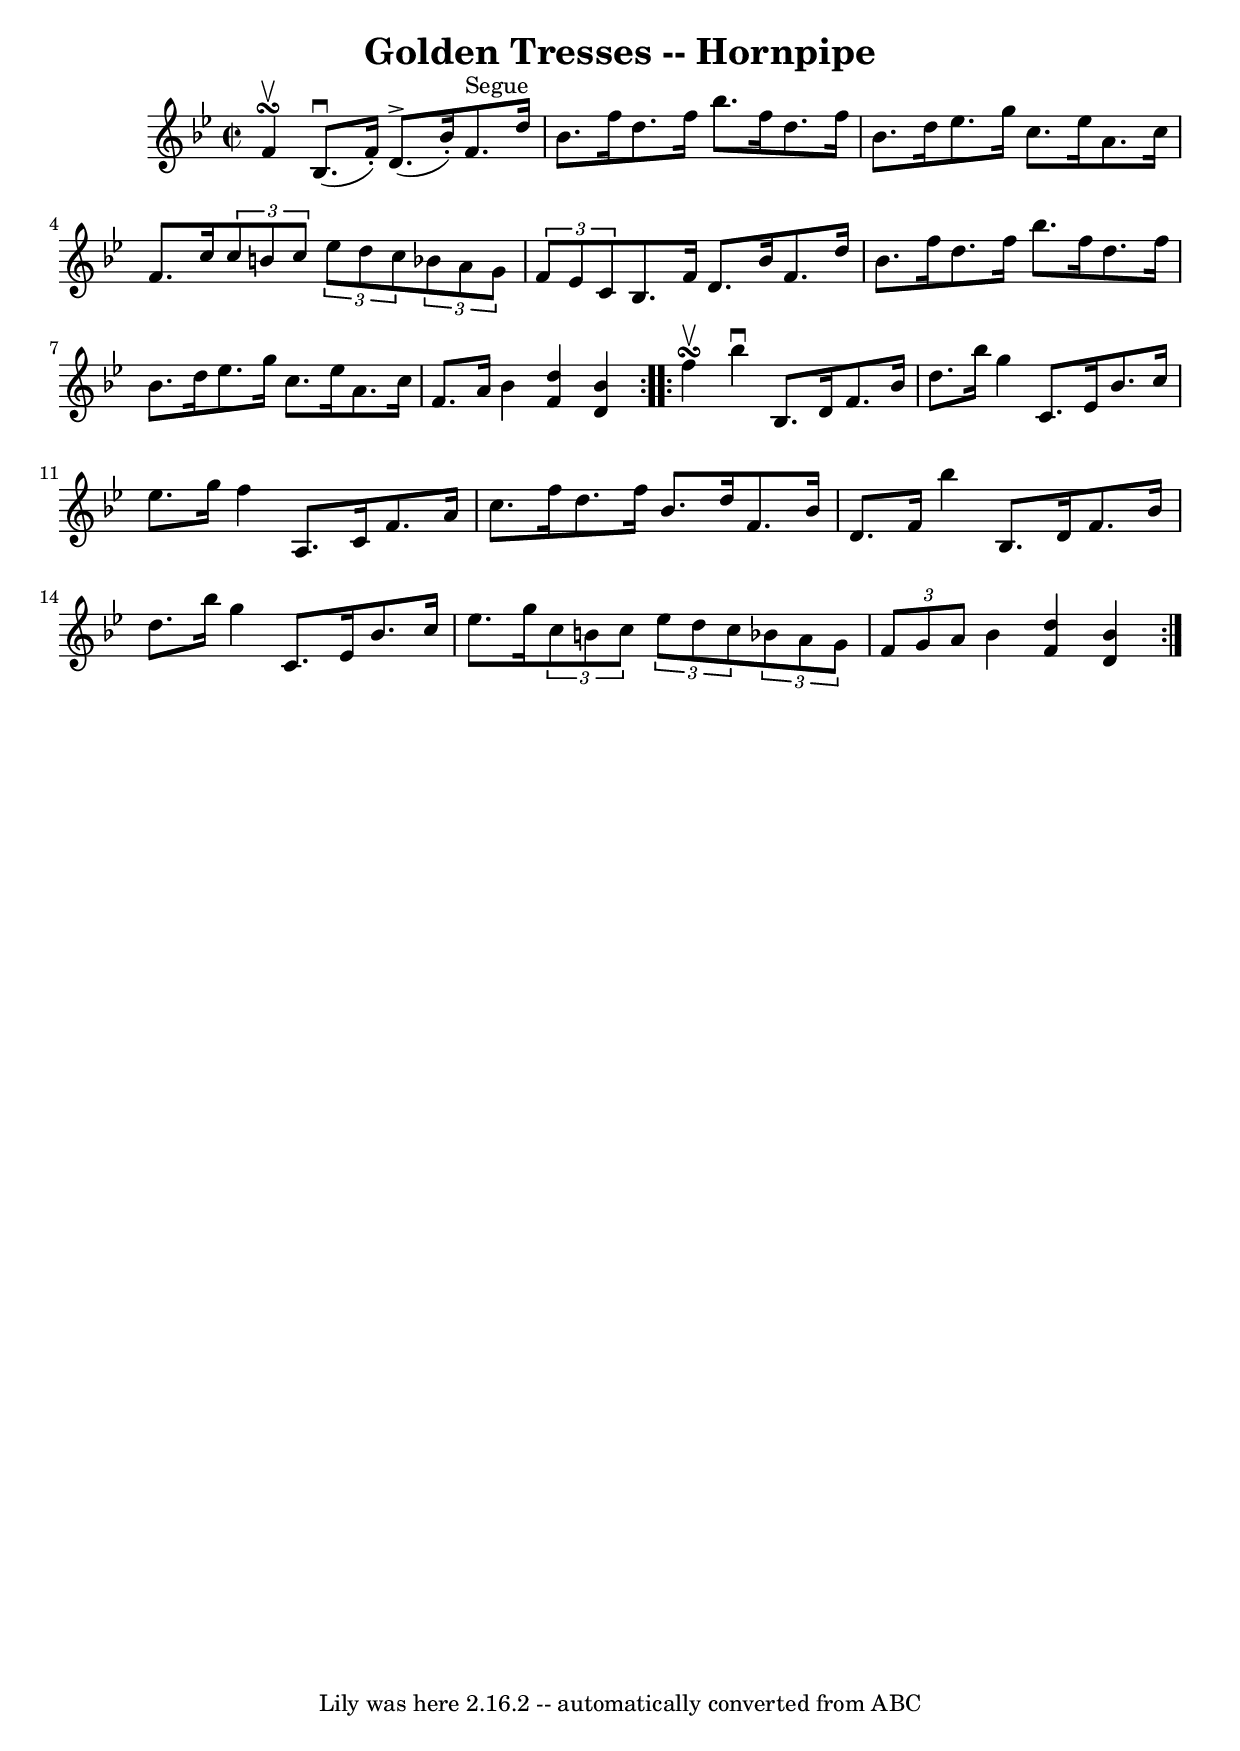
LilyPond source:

\version "2.16.2"
\include "Mammoth.ily"
\header {
  %% book = "Cole's 1000 Fiddle Tunes"
  crossRefNumber = "1"
  footnotes = ""
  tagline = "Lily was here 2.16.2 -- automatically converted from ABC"
  title = "Golden Tresses -- Hornpipe"

}
voicedefault =  {



  \repeat volta 2 {

    \override Staff.TimeSignature #'style = #'C
    \time 2/2      \key bes \major f'4^\upbow\turn   |
    bes8. (^\downbow   
    f'16-.) d'8.^\accent(bes'16-.) f'8.^"Segue" d''16 bes'8.       f''16   |
    d''8. f''16 bes''8. f''16 d''8. f''16         bes'8. d''16   |
    ees''8. g''16 c''8. ees''16 a'8.         c''16 f'8. c''16   |
    \times 2/3 { c''8 b'8 c''8  
	       }   
    \times 2/3 { ees''8 d''8 c''8  
	       }   \times 2/3 { bes'!8 a'8 g'8  

			      }   \times 2/3 { f'8 ees'8 c'8   					     }  |
    bes8. f'16 d'8.         bes'16 f'8. d''16 bes'8. f''16   |
    d''8. f''16         bes''8. f''16 d''8. f''16 bes'8. d''16   |
    ees''8.         g''16 c''8. ees''16 a'8. c''16 f'8. a'16   |
    bes'4  
    << d''4 f'4   >> << bes'4 d'4   >> 
  }     
  \repeat volta 2 {     f''4^\upbow\turn   |
    bes''4^\downbow bes8. d'16 f'8. bes'16         d''8. bes''16   |
    g''4 c'8. ees'16 bes'8. c''16         ees''8. g''16   |
    f''4 a8. c'16 f'8. a'16 c''8.         f''16   |
    d''8. f''16 bes'8. d''16 f'8. bes'16 d'8.        f'16   |
    bes''4 bes8. d'16 f'8. bes'16 d''8.         bes''16   |
    g''4 c'8. ees'16 bes'8. c''16 ees''8.         g''16   |
    \times 2/3 { c''8 b'8 c''8  
	       }   \times 2/3 {   
		 ees''8 d''8 c''8  
	       }   \times 2/3 { bes'!8 a'8 g'8  
			      }   
    \times 2/3 { f'8 g'8 a'8   	       }  |
    bes'4  << d''4 f'4   >> <<  
      bes'4 d'4   >> 
  }   

}

\score{
  <<

    \context Staff="default"
    {
      \voicedefault 
      
    }

  >>
  \layout {
    
  }
  \midi {
  }

}
